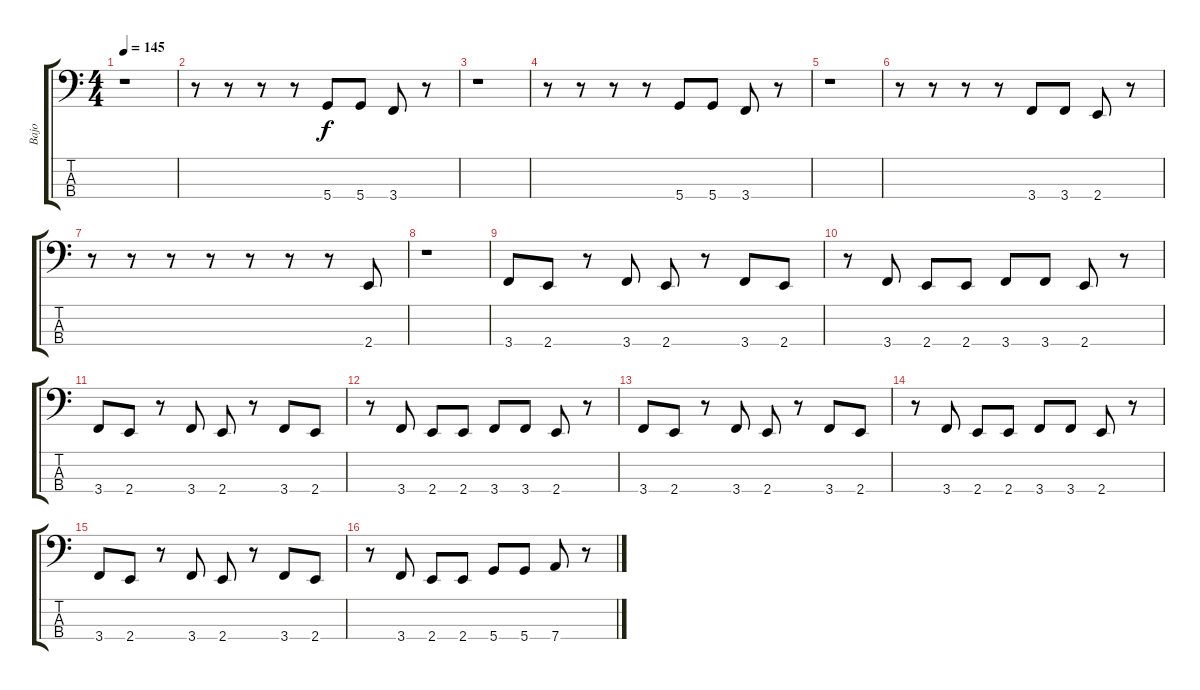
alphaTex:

\track ("Bajo" "Bajo") {instrument electricbasspick}
\staff {score tabs}
\tuning (G2 D2 A1 D1) {hide}
\ts (4 4)
\tempo 145
\clef f4
\ks c
r.1{dy f instrument electricbasspick} |
r.8 r.8 r.8 r.8 5.4.8 5.4.8 3.4.8 r.8 |
r.1 |
r.8 r.8 r.8 r.8 5.4.8 5.4.8 3.4.8 r.8 |
r.1 |
r.8 r.8 r.8 r.8 3.4.8 3.4.8 2.4.8 r.8 |
r.8 r.8 r.8 r.8 r.8 r.8 r.8 2.4.8 |
r.1 |
3.4.8 2.4.8 r.8 3.4.8 2.4.8 r.8 3.4.8 2.4.8 |
r.8 3.4.8 2.4.8 2.4.8 3.4.8 3.4.8 2.4.8 r.8 |
3.4.8 2.4.8 r.8 3.4.8 2.4.8 r.8 3.4.8 2.4.8 |
r.8 3.4.8 2.4.8 2.4.8 3.4.8 3.4.8 2.4.8 r.8 |
3.4.8 2.4.8 r.8 3.4.8 2.4.8 r.8 3.4.8 2.4.8 |
r.8 3.4.8 2.4.8 2.4.8 3.4.8 3.4.8 2.4.8 r.8 |
3.4.8 2.4.8 r.8 3.4.8 2.4.8 r.8 3.4.8 2.4.8 |
r.8 3.4.8 2.4.8 2.4.8 5.4.8 5.4.8 7.4.8 r.8
